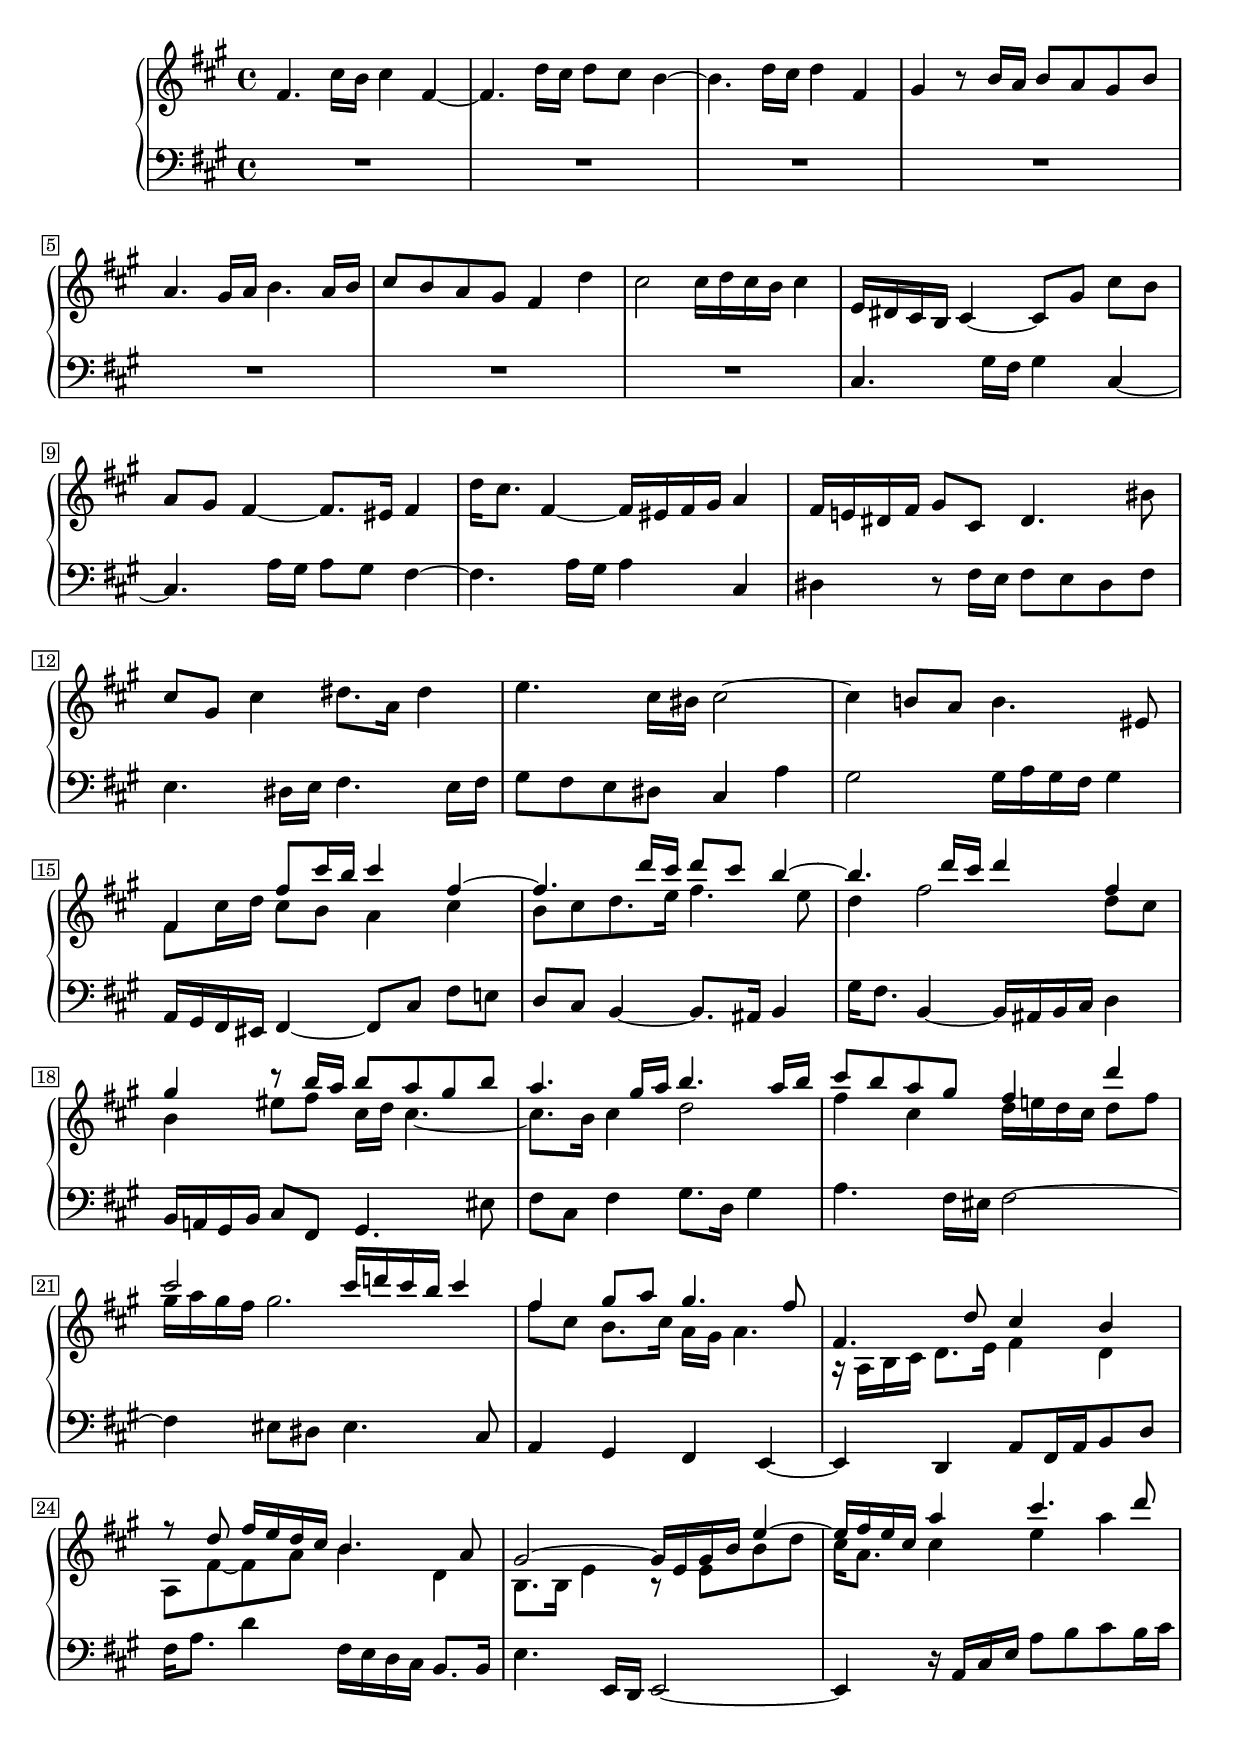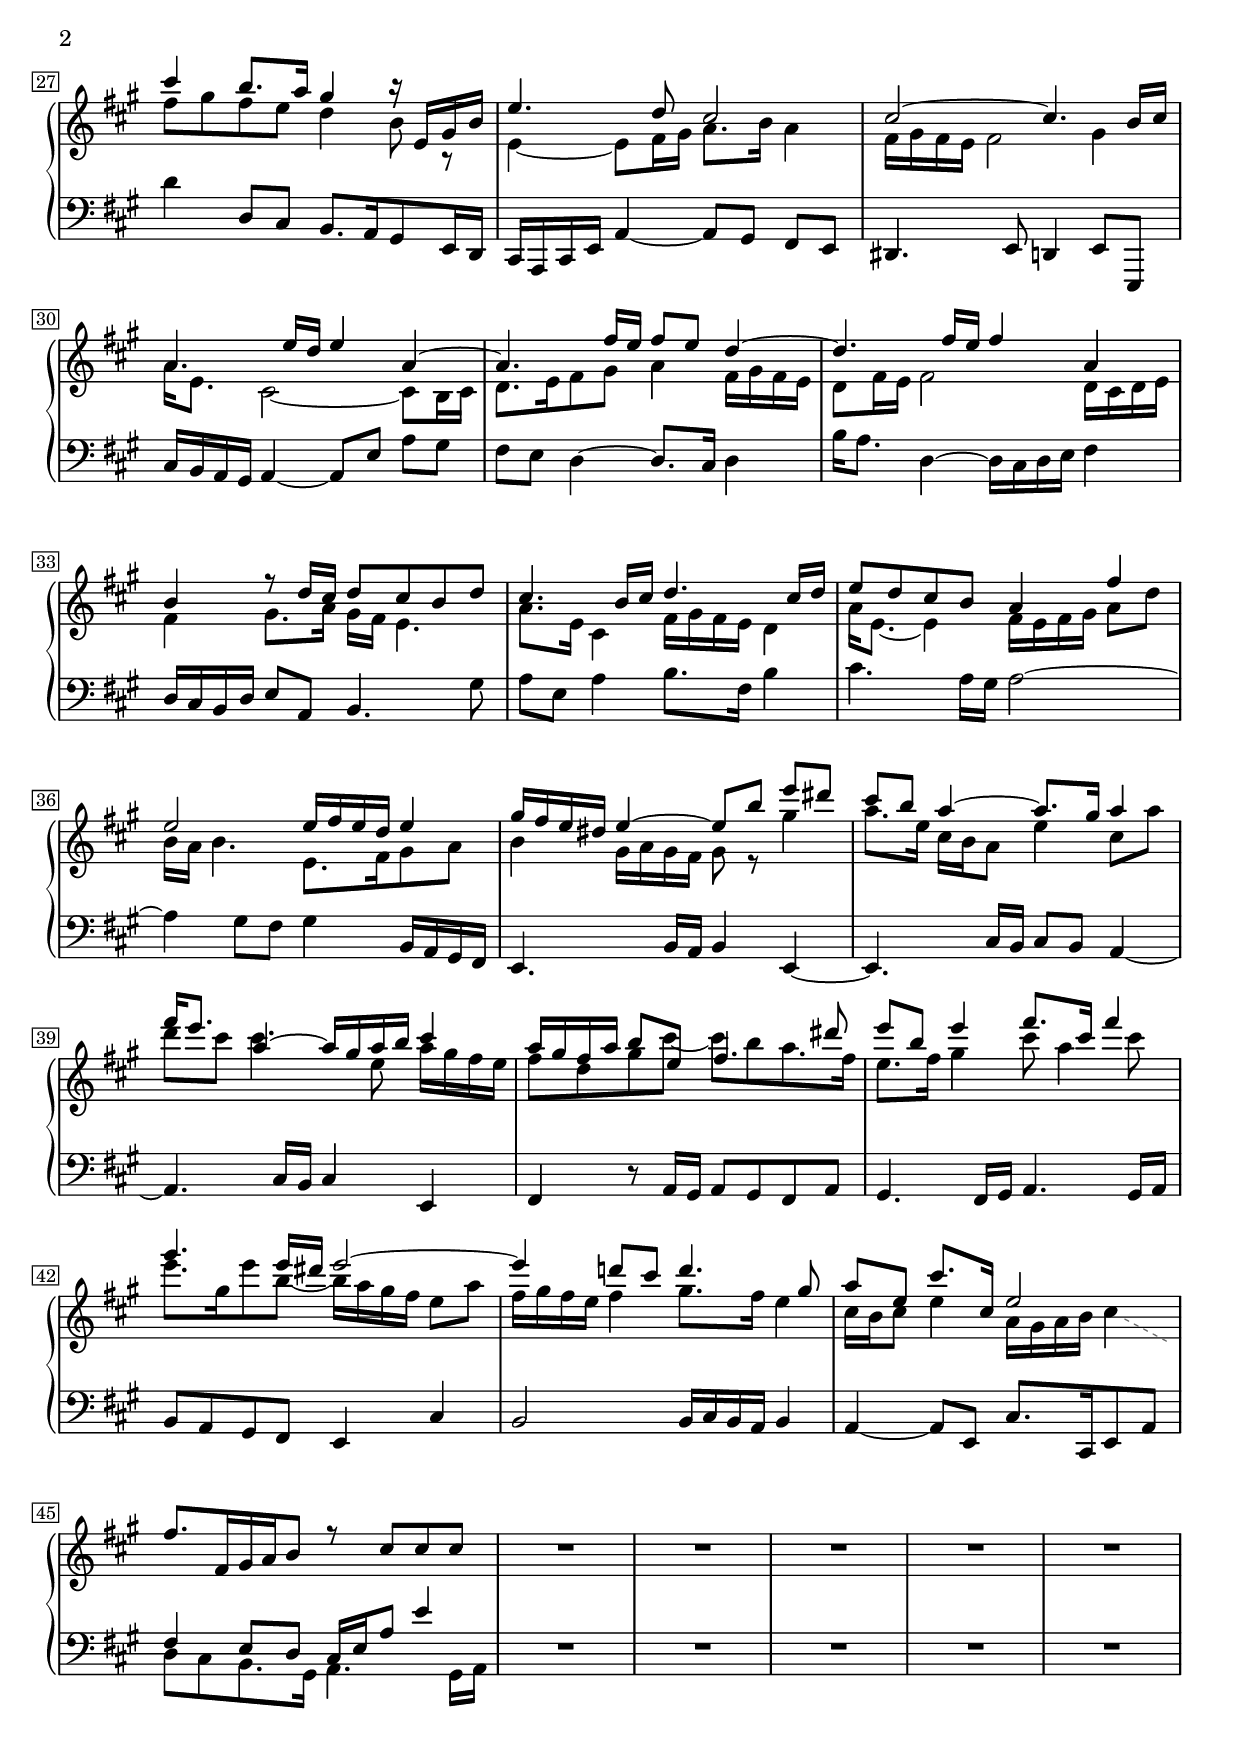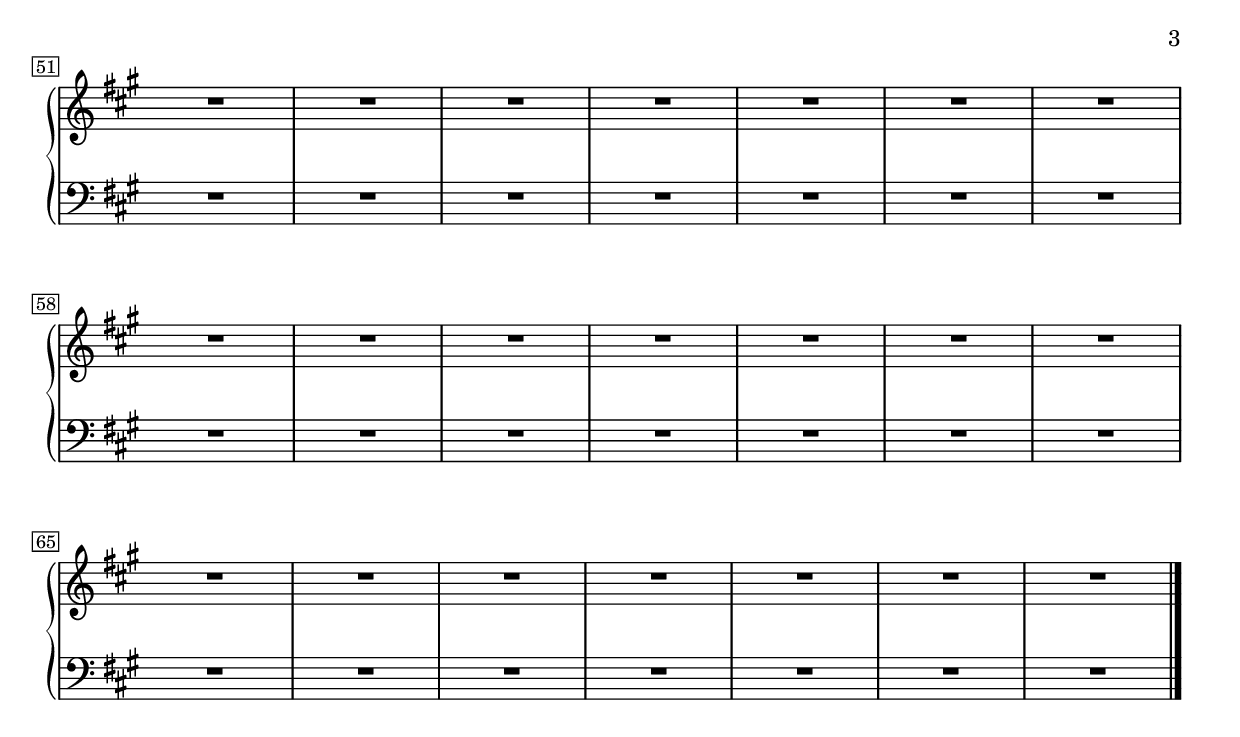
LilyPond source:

Global = {
  \key fis \minor
  \time 4/4
  \include "../global.ly"
}

grayTextColor = #(x11-color "dimgray")

Soprano = \context Voice = "one" \relative c' {
  \voiceOne
  \stemUp\tieUp
  \override MultiMeasureRest.staff-position = #0
  %1
  | s1*14
  | fis4 fis'8 cis'16 b cis4 fis,~
  | fis4. d'16 cis d8 cis b4~
  | b4. d16 cis d4 fis,
  | gis4 r8 b16 a b8 a gis b
  | a4. gis16 a b4. a16 b
  %20
  | cis8 b a gis fis4 d'
  | cis2 cis16 d cis b cis4
  | fis, gis8 a gis4. fis8
  | fis,4. d'8 cis4 b
  | r8 d fis16 e d cis b4. a8
  %25
  | gis2~ gis16 e gis b e4~
  | e16 fis e cis a'4 cis4. d8
  | cis4 b8. a16 gis4 r16 e, gis b
  | e4. d8 cis2
  | cis~ cis4. b16 cis
  %30
  | a4. e'16 d e4 a,~
  | a4. fis'16 e fis8 e d4~
  | d4. fis16 e fis4 a,
  | b4 r8 d16 cis d8[ cis b d]
  | cis4. b16 cis d4. cis16 d
  %35
  | e8 d cis b a4 fis'
  | e2 e16 fis e d e4
  | gis16 fis e dis e4~ e8 b' e[ dis]
  | cis b a4~ a8. gis16 a4
  | fis'16 e8. a,4~ a16 gis a b cis4
  %40
  | a16 gis fis a b8 e, fis4. dis'8
  | e8 b e4 fis8. cis16 fis4
  | gis4. e16 dis e2~
  | e4 d8 cis d4. gis,8
  | a e cis'8. cis,16 e2
  %45
  | fis8.[ fis,16 gis a b8] r cis cis cis

  | R1*26
    \fine
}

Alto = \context Voice = "two" \relative c' {
  \voiceTwo
  \stemNeutral\tieNeutral
  \mergeDifferentlyDottedOn
  \override VoiceFollower.color = \grayTextColor
  \override VoiceFollower.style = #'dashed-line
  %1
  | fis4. cis'16 b cis4 fis,~
  | fis4. d'16 cis d8 cis b4~
  | b4. d16 cis d4 fis,
  | gis4 b8\rest b16 a b8 a gis b
  %5
  | a4. gis16 a b4. a16 b
  | cis8 b a gis fis4 d'
  | cis2 cis16 d cis b cis4
  | e,16 dis cis b cis4~ cis8 gis' cis[ b]
  | a gis fis4~ fis8. eis16 fis4
  %10
  | d'16 cis8. fis,4~ fis16 eis fis gis a4
  | fis16 e dis fis gis8 cis, dis4. bis'8
  | cis gis cis4 dis8. a16 dis4
  | e4. cis16 bis cis2~
  | cis4 b8 a b4. eis,8
  %15
  | \stemDown\tieDown
    fis8 cis'16 d cis8 b a4 cis
  | b8[ cis d8. e16] fis4. e8
  | d4 fis2 d8 cis
  | b4 eis8 fis cis16 d cis4.~
  | cis8. b16 cis4 d2
  %20
  | fis4 cis d16 e d cis d8 fis
  | gis16 a gis fis gis2.
  | fis8 cis b8. cis16 a gis a4.
  | r16 a, b cis d8. e16 fis4 d
  | a8 fis'~ fis a b4 d,
  %25
  | b8. b16 e4 r8 e b' d
  | cis16 a8. cis4 e a
  | fis8 gis fis e d4 b8 r
  | e,4~ e8 fis16 gis a8. b16 a4
  | fis16 gis fis e fis2 gis4
  %30
  | a16 e8. cis2~ cis8 b16 cis
  | d8.[ e16 fis8 gis] a4 fis16 gis fis e
  | d8 fis16 e fis2 d16 cis d e
  | fis4 gis8. a16 gis fis e4.
  | a8. e16 cis4 fis16 gis fis e d4
  %35
  | a'16 e8.~ e4 fis16 e fis gis a8 d
  | b16 a b4. e,8.[ fis16 gis8 a]
  | b4 gis16 a gis fis gis8 r gis'4
  | a8. e16 cis b a8 e'4 cis8 a'
  | d8 cis cis4. e,8 a16 gis fis e
  %40
  | fis8 d gis cis~ cis[ b a8. fis16]
  | e8. fis16 gis4 cis8 a4 cis8
  | e8.[ gis,16  e'8 b~] b16 a gis fis e8 a
  | fis16 gis fis e fis4 gis8. fis16 e4
  | cis16 b cis8 e4 a,16 gis a b cis4
  %45
  | \showStaffSwitch \change Staff = "lower" \voiceThree
    fis,,4 e8 d cis16 e a8 e'4

}

Tenor = \context Voice = "three" \relative c {
  \voiceThree
  \stemUp\tieUp
  \override Rest.staff-position = #0
  %1
}

Bass = \context Voice = "four" \relative c {
  \voiceFour
  \stemNeutral\tieNeutral
  \override MultiMeasureRest.staff-position = #0
  \override Rest.staff-position = #0
  %1
  | R1*7
  | cis4. gis'16 fis gis4 cis,~
  | cis4. a'16 gis a8 gis fis4~
  %10
  | fis4. a16 gis a4 cis,
  | dis4 r8 fis16 e fis8 e dis fis
  | e4. dis16 e fis4. e16 fis
  | gis8 fis e dis cis4 a'
  | gis2 gis16 a gis fis gis4
  %15
  | a,16 gis fis eis fis4~ fis8 cis' fis[ e]
  | d cis b4~ b8. ais16 b4
  | gis'16 fis8. b,4~ b16 ais b cis d4
  | b16 a gis b cis8 fis, gis4. eis'8
  | fis8 cis fis4 gis8. d16 gis4
  %20
  | a4. fis16 eis fis2~
  | fis4 eis8 dis eis4. cis8
  | a4 gis fis e~
  | e d a'8[ fis16 a b8 d]
  | fis16 a8. d4 fis,16 e d cis b8. b16
  %25
  | e4. e,16 d e2~
  | e4 r16 a cis e a8[ b cis b16 cis]
  | d4 d,8 cis b8.[ a16 gis8 e16 d]
  | cis a cis e a4~ a8 gis fis[ e]
  | dis4. e8 d4 e8 e,
  %30
  | cis''16 b a gis a4~ a8 e' a[ gis]
  | fis e d4~ d8. cis16 d4
  | b'16 a8. d,4~ d16 cis d e fis4
  | d16 cis b d e8 a, b4. gis'8
  | a e a4 b8. fis16 b4
  %35
  | cis4. a16 gis a2 ~
  | a4 gis8 fis gis4 b,16 a gis fis
  | e4. b'16 a b4 e,~
  | e4. cis'16 b cis8 b a4~
  | a4. cis16 b cis4 e,
  %40
  | fis4 r8 a16 gis a8 gis fis a
  | gis4. fis16 gis a4. gis16 a
  | b8 a gis fis e4 cis'
  | b2 b16 cis b a b4
  | a4~ a8 e cis'8.[ cis,16 e8 a]
  %45
  | \stemDown\tieDown
    d8[ cis b8. gis16] a4. gis16 a

  | R1*26
    \fine
}

\score {
  \new PianoStaff
  <<
    \accidentalStyle Score.piano
    \context Staff = "upper" <<
      \set Staff.midiInstrument = #"acoustic grand"
      \Global
      \clef treble
      \Soprano
      \Alto
    >>
    \context Staff = "lower" <<
      \set Staff.midiInstrument = #"acoustic grand"
      \Global
      \clef bass
      \Tenor
      \Bass
    >>
  >>
  \header {
    composer = "Andrea Turchetto"
    opus = ##f
    title = \markup { "Fugue on “The final countdown”" }
    subtitle = ##f
  }
  \layout {
    \context {
      \PianoStaff
      \override Parentheses.font-size = #-2
      \override TextScript.font-shape = #'italic
      \override TextScript.font-size = #-1
    }
  }
  \midi {
    \tempo 4 = 110
  }
}
